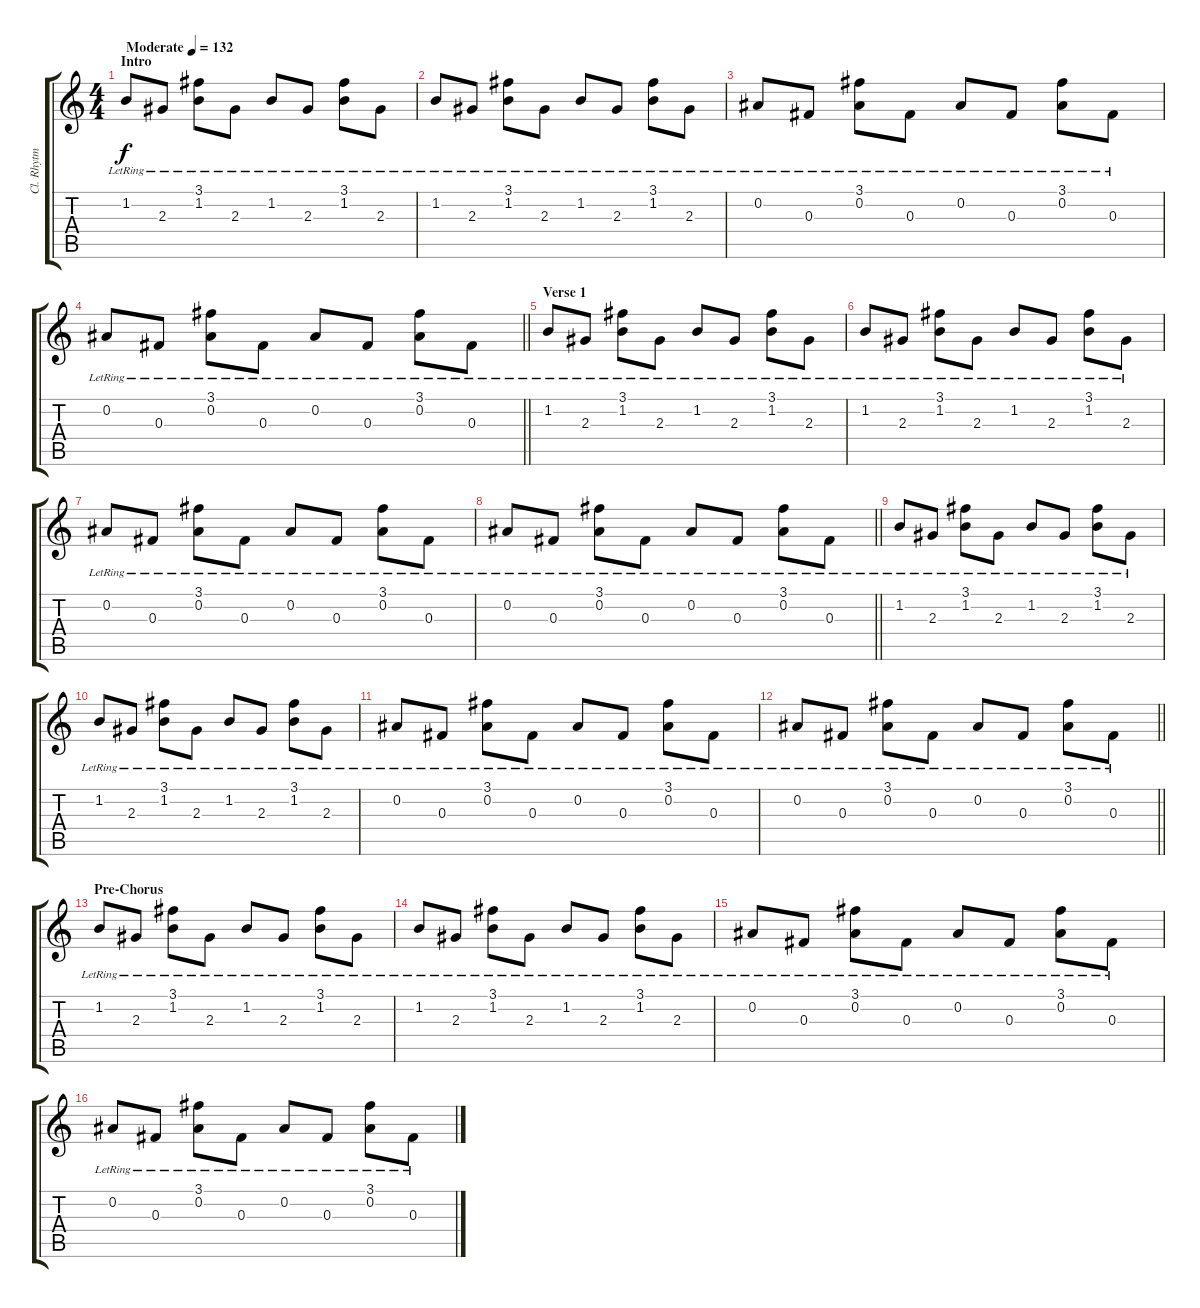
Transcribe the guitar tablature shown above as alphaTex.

\track ("Cl. Rhytm Guitar [L]" "Cl. Rhytm ") {instrument electricguitarclean}
\staff {score tabs}
\tuning (Eb4 Bb3 Gb3 Db3 Ab2 Db2) {hide}
\ts (4 4)
\section ("" "Intro")
\tempo (132 "Moderate")
\clef g2
\ks c
1.2{lr}.8{dy f instrument electricguitarclean} 2.3{lr}.8 (3.1{lr} 1.2{lr}).8 2.3{lr}.8 1.2{lr}.8 2.3{lr}.8 (3.1{lr} 1.2{lr}).8 2.3{lr}.8 |
1.2{lr}.8 2.3{lr}.8 (3.1{lr} 1.2{lr}).8 2.3{lr}.8 1.2{lr}.8 2.3{lr}.8 (3.1{lr} 1.2{lr}).8 2.3{lr}.8 |
0.2{lr}.8 0.3{lr}.8 (3.1{lr} 0.2{lr}).8 0.3{lr}.8 0.2{lr}.8 0.3{lr}.8 (3.1{lr} 0.2{lr}).8 0.3{lr}.8 |
\barLineRight lightlight
0.2{lr}.8 0.3{lr}.8 (3.1{lr} 0.2{lr}).8 0.3{lr}.8 0.2{lr}.8 0.3{lr}.8 (3.1{lr} 0.2{lr}).8 0.3{lr}.8 |
\section ("" "Verse 1")
1.2{lr}.8 2.3{lr}.8 (3.1{lr} 1.2{lr}).8 2.3{lr}.8 1.2{lr}.8 2.3{lr}.8 (3.1{lr} 1.2{lr}).8 2.3{lr}.8 |
1.2{lr}.8 2.3{lr}.8 (3.1{lr} 1.2{lr}).8 2.3{lr}.8 1.2{lr}.8 2.3{lr}.8 (3.1{lr} 1.2{lr}).8 2.3{lr}.8 |
0.2{lr}.8 0.3{lr}.8 (3.1{lr} 0.2{lr}).8 0.3{lr}.8 0.2{lr}.8 0.3{lr}.8 (3.1{lr} 0.2{lr}).8 0.3{lr}.8 |
\barLineRight lightlight
0.2{lr}.8 0.3{lr}.8 (3.1{lr} 0.2{lr}).8 0.3{lr}.8 0.2{lr}.8 0.3{lr}.8 (3.1{lr} 0.2{lr}).8 0.3{lr}.8 |
1.2{lr}.8 2.3{lr}.8 (3.1{lr} 1.2{lr}).8 2.3{lr}.8 1.2{lr}.8 2.3{lr}.8 (3.1{lr} 1.2{lr}).8 2.3{lr}.8 |
1.2{lr}.8 2.3{lr}.8 (3.1{lr} 1.2{lr}).8 2.3{lr}.8 1.2{lr}.8 2.3{lr}.8 (3.1{lr} 1.2{lr}).8 2.3{lr}.8 |
0.2{lr}.8 0.3{lr}.8 (3.1{lr} 0.2{lr}).8 0.3{lr}.8 0.2{lr}.8 0.3{lr}.8 (3.1{lr} 0.2{lr}).8 0.3{lr}.8 |
\barLineRight lightlight
0.2{lr}.8 0.3{lr}.8 (3.1{lr} 0.2{lr}).8 0.3{lr}.8 0.2{lr}.8 0.3{lr}.8 (3.1{lr} 0.2{lr}).8 0.3{lr}.8 |
\section ("" "Pre-Chorus")
1.2{lr}.8 2.3{lr}.8 (3.1{lr} 1.2{lr}).8 2.3{lr}.8 1.2{lr}.8 2.3{lr}.8 (3.1{lr} 1.2{lr}).8 2.3{lr}.8 |
1.2{lr}.8 2.3{lr}.8 (3.1{lr} 1.2{lr}).8 2.3{lr}.8 1.2{lr}.8 2.3{lr}.8 (3.1{lr} 1.2{lr}).8 2.3{lr}.8 |
0.2{lr}.8 0.3{lr}.8 (3.1{lr} 0.2{lr}).8 0.3{lr}.8 0.2{lr}.8 0.3{lr}.8 (3.1{lr} 0.2{lr}).8 0.3{lr}.8 |
0.2{lr}.8 0.3{lr}.8 (3.1{lr} 0.2{lr}).8 0.3{lr}.8 0.2{lr}.8 0.3{lr}.8 (3.1{lr} 0.2{lr}).8 0.3{lr}.8
